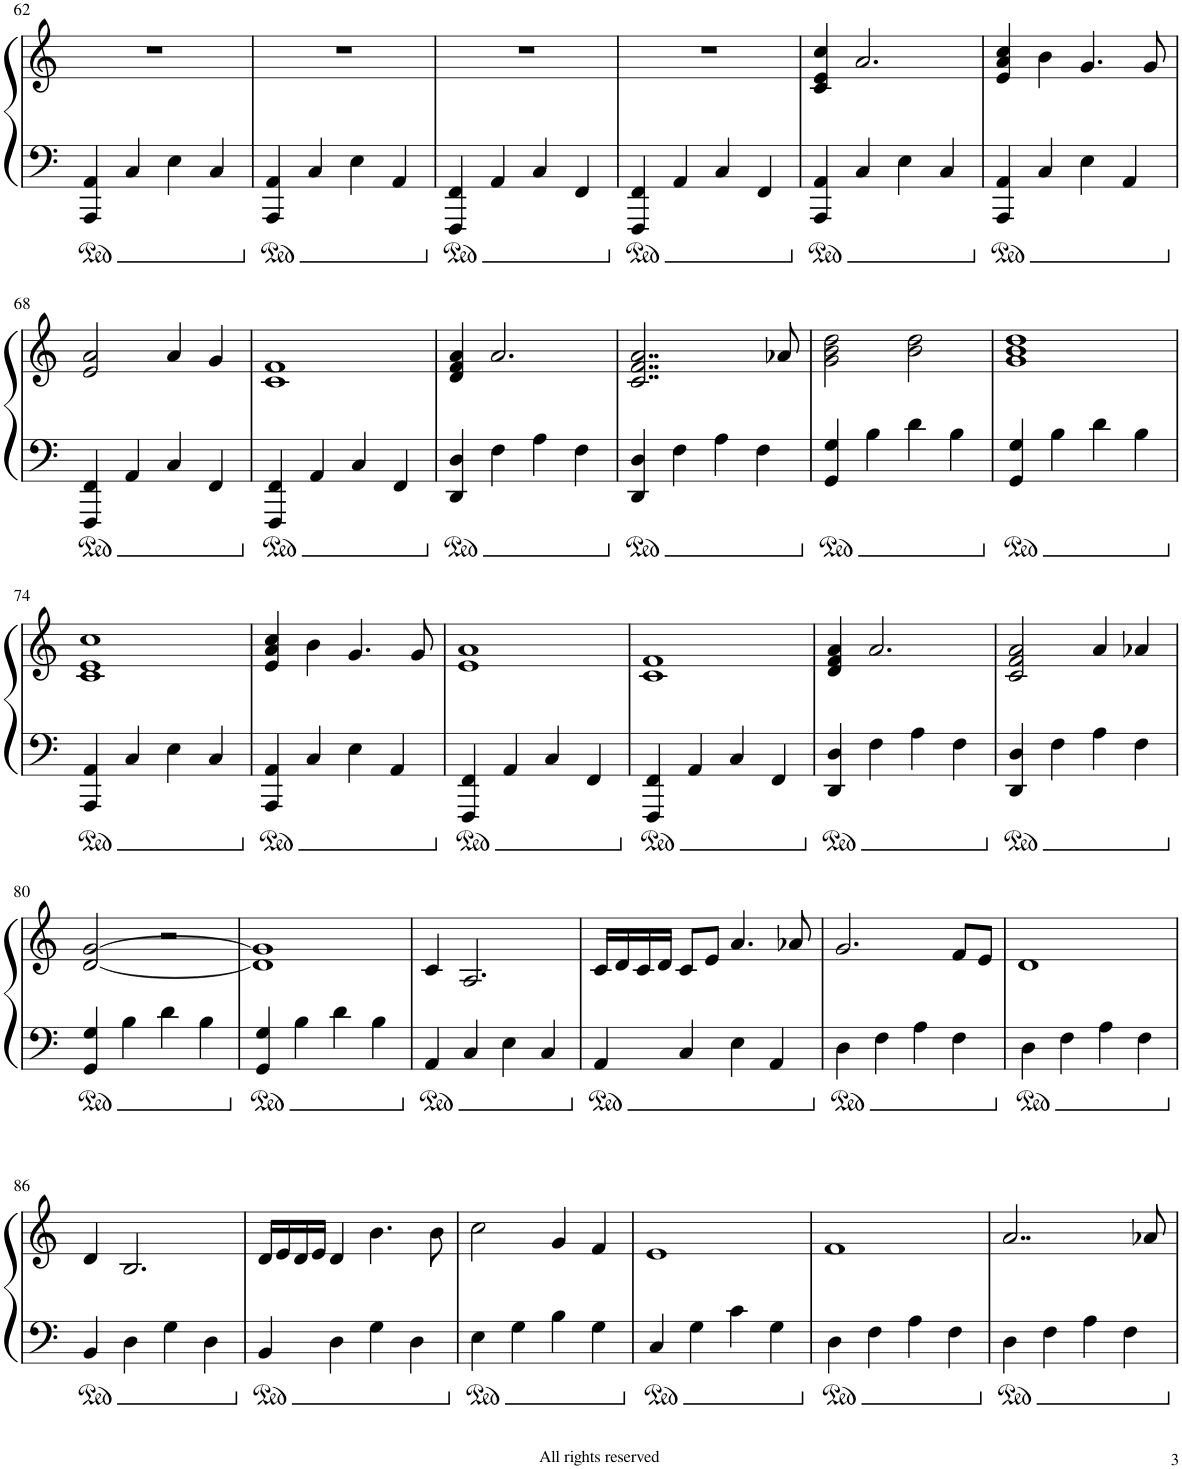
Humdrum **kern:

**kern	**kern
*part1	*part1
*staff2	*staff1
*I"Piano	*
*I'Pno.	*
!!LO:PB:g=z
*clefF4	*clefG2
*k[]	*k[]
*M4/4	*M4/4
=62	=62
4AAA/ 4AA/	1r
4C/	.
4E\	.
4C/	.
=63	=63
4AAA/ 4AA/	1r
4C/	.
4E\	.
4AA/	.
=64	=64
4FFF/ 4FF/	1r
4AA/	.
4C/	.
4FF/	.
=65	=65
4FFF/ 4FF/	1r
4AA/	.
4C/	.
4FF/	.
=66	=66
4AAA/ 4AA/	4c/ 4e/ 4cc/
4C/	2.a/
4E\	.
4C/	.
=67	=67
4AAA/ 4AA/	4e/ 4a/ 4cc/
4C/	4b\
4E\	4.g/
4AA/	.
.	8g/
!!LO:LB:g=z
=68	=68
4FFF/ 4FF/	2e/ 2a/
4AA/	.
4C/	4a/
4FF/	4g/
=69	=69
4FFF/ 4FF/	1c 1f
4AA/	.
4C/	.
4FF/	.
=70	=70
4DD/ 4D/	4d/ 4f/ 4a/
4F\	2.a/
4A\	.
4F\	.
=71	=71
4DD/ 4D/	2..c/ 2..f/ 2..a/
4F\	.
4A\	.
4F\	.
.	8a-X/
=72	=72
4GG/ 4G/	2g\ 2b\ 2dd\
4B\	.
4d\	2b\ 2dd\
4B\	.
=73	=73
4GG/ 4G/	1g 1b 1dd
4B\	.
4d\	.
4B\	.
!!LO:LB:g=z
=74	=74
4AAA/ 4AA/	1c 1e 1cc
4C/	.
4E\	.
4C/	.
=75	=75
4AAA/ 4AA/	4e/ 4a/ 4cc/
4C/	4b\
4E\	4.g/
4AA/	.
.	8g/
=76	=76
4FFF/ 4FF/	1e 1a
4AA/	.
4C/	.
4FF/	.
=77	=77
4FFF/ 4FF/	1c 1f
4AA/	.
4C/	.
4FF/	.
=78	=78
4DD/ 4D/	4d/ 4f/ 4a/
4F\	2.a/
4A\	.
4F\	.
=79	=79
4DD/ 4D/	2c/ 2f/ 2a/
4F\	.
4A\	4a/
4F\	4a-X/
!!LO:LB:g=z
=80	=80
4GG/ 4G/	[2d/ [2g/
4B\	.
4d\	2r
4B\	.
=81	=81
4GG/ 4G/	1d] 1g]
4B\	.
4d\	.
4B\	.
=82	=82
4AA/	4c/
4C/	2.A/
4E\	.
4C/	.
=83	=83
4AA/	16c/LL
.	16d/
.	16c/
.	16d/JJ
4C/	8c/L
.	8e/J
4E\	4.a/
4AA/	.
.	8a-X/
=84	=84
4D\	2.g/
4F\	.
4A\	.
4F\	8f/L
.	8e/J
=85	=85
4D\	1d
4F\	.
4A\	.
4F\	.
!!LO:LB:g=z
=86	=86
4BB/	4d/
4D\	2.B/
4G\	.
4D\	.
=87	=87
4BB/	16d/LL
.	16e/
.	16d/
.	16e/JJ
4D\	4d/
4G\	4.b\
4D\	.
.	8b\
=88	=88
4E\	2cc\
4G\	.
4B\	4g/
4G\	4f/
=89	=89
4C/	1e
4G\	.
4c\	.
4G\	.
=90	=90
4D\	1f
4F\	.
4A\	.
4F\	.
=91	=91
4D\	2..a/
4F\	.
4A\	.
4F\	.
.	8a-X/
=	=
*-	*-
